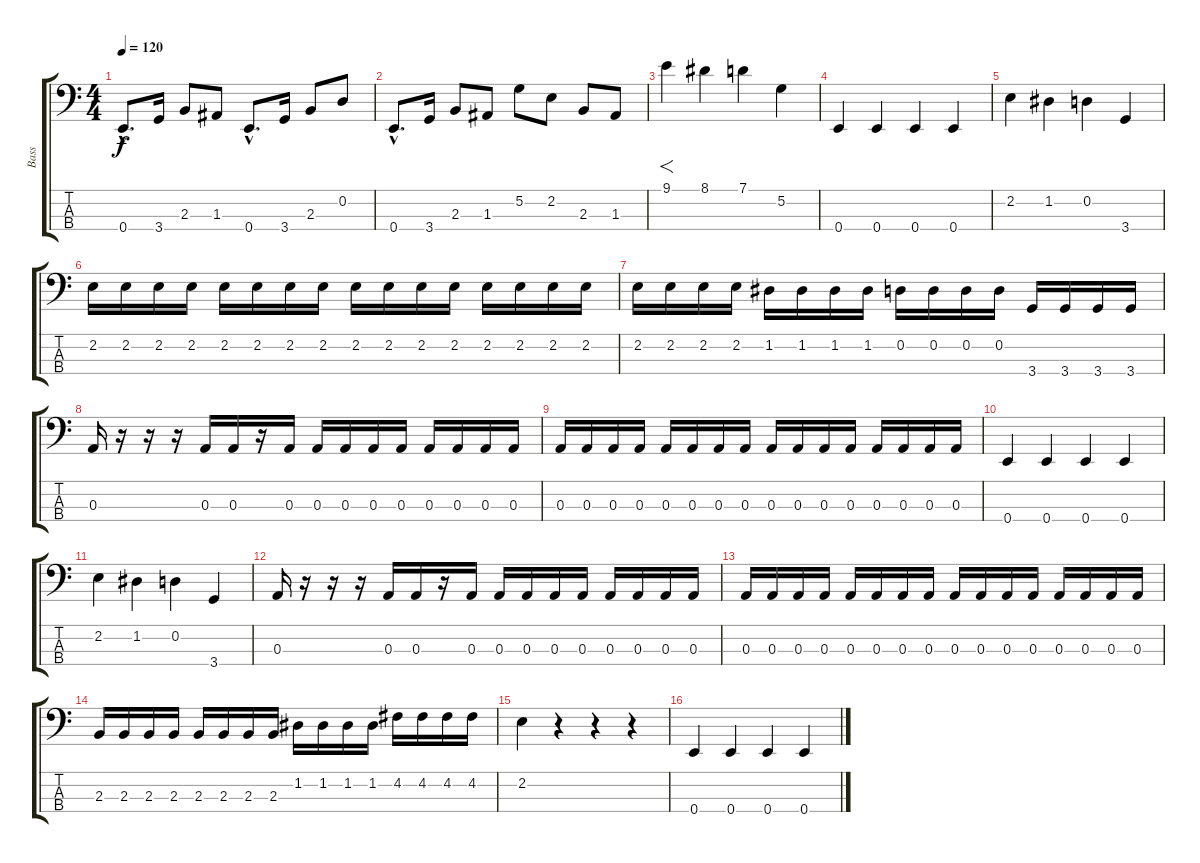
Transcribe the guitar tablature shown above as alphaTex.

\track ("Bass" "Bass") {instrument electricbasspick}
\staff {score tabs}
\tuning (G2 D2 A1 E1) {hide}
\ts (4 4)
\tempo 120
\clef f4
\ks c
0.4{hac}.8{d dy f instrument electricbasspick} 3.4.16 2.3.8 1.3.8 0.4{hac}.8{d} 3.4.16 2.3.8 0.2.8 |
0.4{hac}.8{d} 3.4.16 2.3.8 1.3.8 5.2.8 2.2.8 2.3.8 1.3.8 |
9.1.4{f} 8.1.4 7.1.4 5.2.4 |
0.4.4 0.4.4 0.4.4 0.4.4 |
2.2.4 1.2.4 0.2.4 3.4.4 |
2.2.16 2.2.16 2.2.16 2.2.16 2.2.16 2.2.16 2.2.16 2.2.16 2.2.16 2.2.16 2.2.16 2.2.16 2.2.16 2.2.16 2.2.16 2.2.16 |
2.2.16 2.2.16 2.2.16 2.2.16 1.2.16 1.2.16 1.2.16 1.2.16 0.2.16 0.2.16 0.2.16 0.2.16 3.4.16 3.4.16 3.4.16 3.4.16 |
0.3.16 r.16 r.16 r.16 0.3.16 0.3.16 r.16 0.3.16 0.3.16 0.3.16 0.3.16 0.3.16 0.3.16 0.3.16 0.3.16 0.3.16 |
0.3.16 0.3.16 0.3.16 0.3.16 0.3.16 0.3.16 0.3.16 0.3.16 0.3.16 0.3.16 0.3.16 0.3.16 0.3.16 0.3.16 0.3.16 0.3.16 |
0.4.4 0.4.4 0.4.4 0.4.4 |
2.2.4 1.2.4 0.2.4 3.4.4 |
0.3.16 r.16 r.16 r.16 0.3.16 0.3.16 r.16 0.3.16 0.3.16 0.3.16 0.3.16 0.3.16 0.3.16 0.3.16 0.3.16 0.3.16 |
0.3.16 0.3.16 0.3.16 0.3.16 0.3.16 0.3.16 0.3.16 0.3.16 0.3.16 0.3.16 0.3.16 0.3.16 0.3.16 0.3.16 0.3.16 0.3.16 |
2.3.16 2.3.16 2.3.16 2.3.16 2.3.16 2.3.16 2.3.16 2.3.16 1.2.16 1.2.16 1.2.16 1.2.16 4.2.16 4.2.16 4.2.16 4.2.16 |
2.2.4 r.4 r.4 r.4 |
0.4.4 0.4.4 0.4.4 0.4.4
